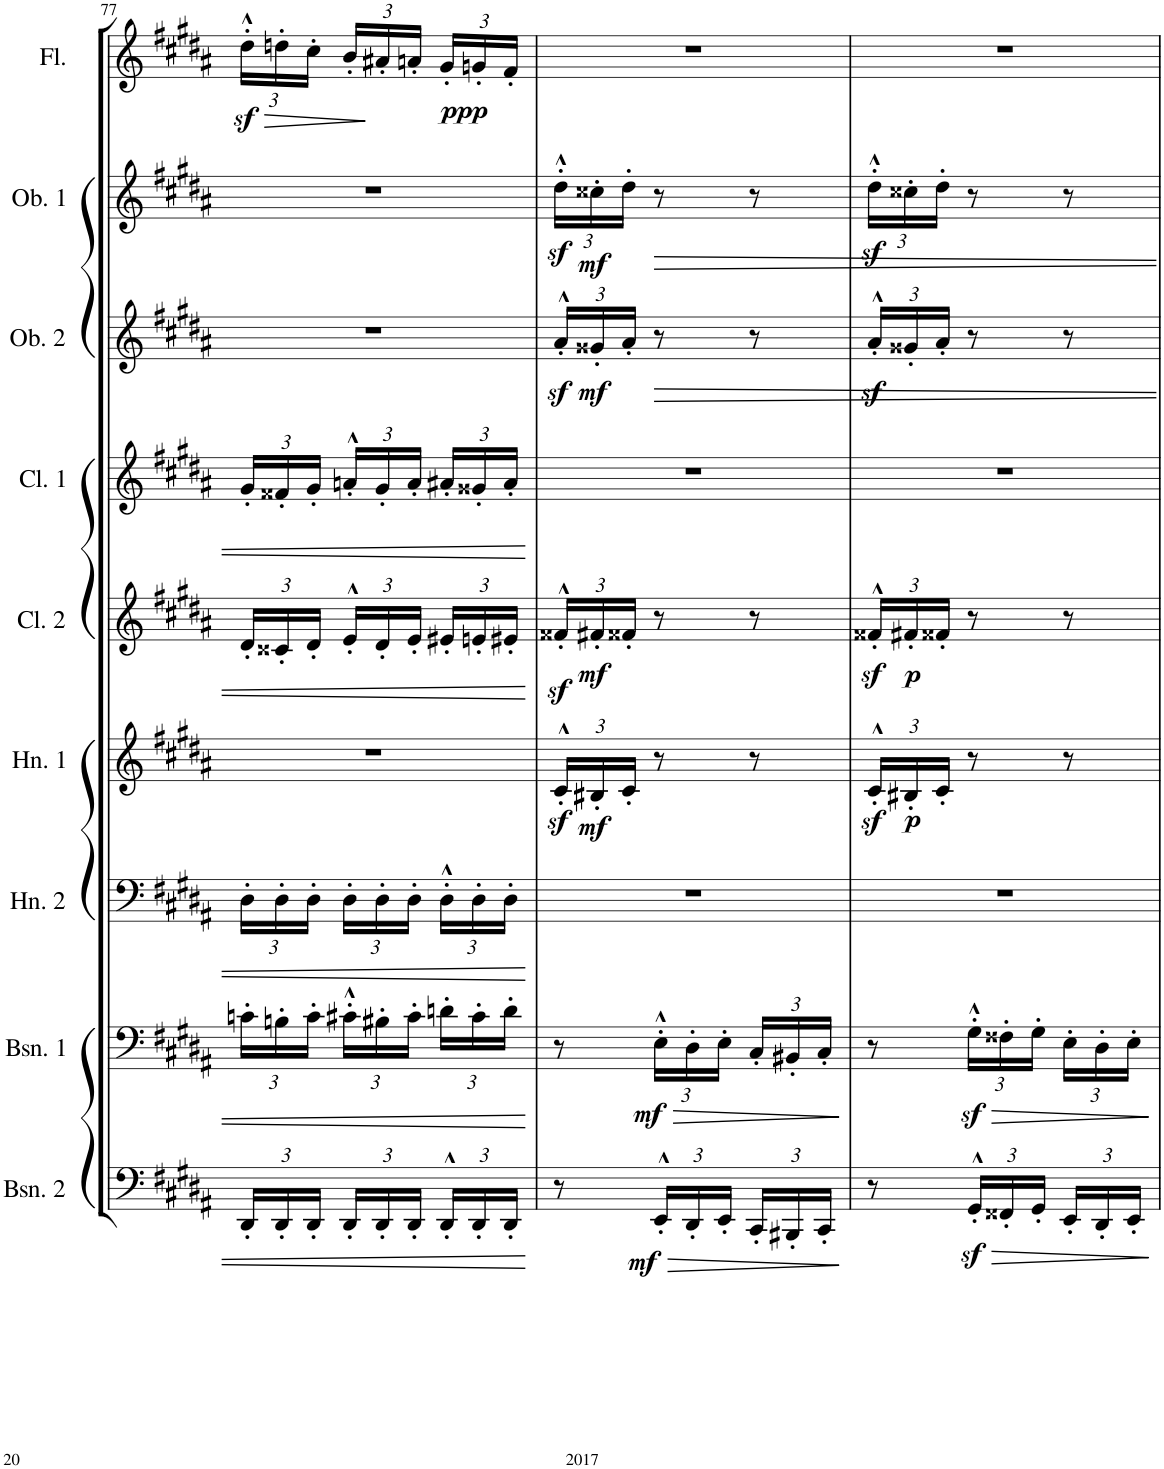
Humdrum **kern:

**kern	**dynam	**kern	**dynam	**kern	**kern	**dynam	**kern	**dynam	**kern	**kern	**dynam	**kern	**dynam	**kern	**dynam
*part9	*part9	*part8	*part8	*part7	*part6	*part6	*part5	*part5	*part4	*part3	*part3	*part2	*part2	*part1	*part1
*staff9	*staff9	*staff8	*staff8	*staff7	*staff6	*staff6	*staff5	*staff5	*staff4	*staff3	*staff3	*staff2	*staff2	*staff1	*staff1
*I"Bassoon 2	*	*I"Bassoon 1	*	*I"Horn in F	*I"Horn 1 in F	*	*I"Bb Clarinet	*	*I"Bb Clarinet 1	*I"Oboe 2	*	*I"Oboe 1	*	*I"Flute	*
*I'Bsn. 2	*	*I'Bsn. 1	*	*I'Hn. 2	*I'Hn. 1	*	*I'Cl. 2	*	*I'Cl. 1	*I'Ob. 2	*	*I'Ob. 1	*	*I'Fl.	*
!!LO:PB:g=z
*clefF4	*	*clefF4	*	*clefF4	*clefG2	*	*clefG2	*	*clefG2	*clefG2	*	*clefG2	*	*clefG2	*
*	*	*	*	*ITrd4c7	*ITrd4c7	*	*ITrd1c2	*	*ITrd1c2	*	*	*	*	*	*
*k[f#c#g#d#a#]	*	*k[f#c#g#d#a#]	*	*k[f#c#g#d#a#]	*k[f#c#g#d#a#]	*	*k[f#c#g#d#a#]	*	*k[f#c#g#d#a#]	*k[f#c#g#d#a#]	*	*k[f#c#g#d#a#]	*	*k[f#c#g#d#a#]	*
*M3/8	*	*M3/8	*	*M3/8	*M3/8	*	*M3/8	*	*M3/8	*M3/8	*	*M3/8	*	*M3/8	*
*Xbrackettup	*	*Xbrackettup	*	*Xbrackettup	*	*	*Xbrackettup	*	*Xbrackettup	*	*	*	*	*Xbrackettup	*
=77	=77	=77	=77	=77	=77	=77	=77	=77	=77	=77	=77	=77	=77	=77	=77
!	!	!	!	!	!	!	!	!	!	!	!	!	!	!	!LO:HP:b
24DD#'/LL	.	24cn'\LL	.	24D#'\LL	4.r	.	24d#'/LL	.	24g#'/LL	4.r	.	4.r	.	24dd#z<'^^\LL	>
24DD#'/	.	24Bn'\	.	24D#'\	.	.	24c##X'/	.	24f##X'/	.	.	.	.	24ddn'\	.
24DD#'/JJ	.	24c'\JJ	.	24D#'\JJ	.	.	24d#'/JJ	.	24g#'/JJ	.	.	.	.	24cc#'\JJ	.
24DD#'/LL	.	24c#X'^^\LL	.	24D#'\LL	.	.	24e'^^/LL	.	24an'^^/LL	.	.	.	.	24b'/LL	.
24DD#'/	.	24B#X'\	.	24D#'\	.	.	24d#'/	.	24g#'/	.	.	.	.	24a#X'/	]
24DD#'/JJ	.	24c#'\JJ	.	24D#'\JJ	.	.	24e'/JJ	.	24a'/JJ	.	.	.	.	24an'/JJ	.
!	!	!	!	!	!	!	!	!	!	!	!	!	!	!	!LO:DY:b
24DD#'^^/LL	.	24dn'\LL	.	24D#'^^\LL	.	.	24e#X'/LL	.	24a#X'/LL	.	.	.	.	24g#'/LL	ppp
24DD#'/	.	24c#'\	.	24D#'\	.	.	24en'/	.	24g##X'/	.	.	.	.	24gn'/	.
24DD#'/JJ	.	24d'\JJ	.	24D#'\JJ	.	.	24e#X'/JJ	.	24a#'/JJ	.	.	.	.	24f#'/JJ	.
=78	=78	=78	=78	=78	=78	=78	=78	=78	=78	=78	=78	=78	=78	=78	=78
*	*	*	*	*	*Xbrackettup	*	*	*	*	*Xbrackettup	*	*Xbrackettup	*	*	*
8r	.	8r	.	4.r	24c#z<'^^/LL	.	24f##Xz<'^^/LL	.	4.r	24a#z<'^^/LL	.	24dd#z<'^^\LL	.	4.r	.
!	!	!	!	!	!	!LO:DY:b	!	!LO:DY:b	!	!	!LO:DY:b	!	!LO:DY:b	!	!
.	.	.	.	.	24B#X'/	mf	24f#X'/	mf	.	24g##X'/	mf	24cc##X'\	mf	.	.
.	.	.	.	.	24c#'/JJ	.	24f##X'/JJ	.	.	24a#'/JJ	.	24dd#'\JJ	.	.	.
!	!LO:HP:b	!	!LO:HP:b	!	!	!	!	!	!	!	!	!	!	!	!
!	!LO:DY:n=1:b	!	!LO:DY:n=1:b	!	!	!	!	!	!	!	!	!	!	!	!
24EE'^^/LL	> mf	24E'^^\LL	> mf	.	8r	.	8r	.	.	8r	.	8r	.	.	.
24DD#'/	.	24D#'\	.	.	.	.	.	.	.	.	.	.	.	.	.
24EE'/JJ	.	24E'\JJ	.	.	.	.	.	.	.	.	.	.	.	.	.
24CC#'/LL	.	24C#'/LL	.	.	8r	.	8r	.	.	8r	.	8r	.	.	.
24BBB#X'/	.	24BB#X'/	.	.	.	.	.	.	.	.	.	.	.	.	.
24CC#'/JJ	.	24C#'/JJ	.	.	.	.	.	.	.	.	.	.	.	.	.
.	]	.	]	.	.	.	.	.	.	.	.	.	.	.	.
=79	=79	=79	=79	=79	=79	=79	=79	=79	=79	=79	=79	=79	=79	=79	=79
8r	.	8r	.	4.r	24c#z<'^^/LL	.	24f##Xz<'^^/LL	.	4.r	24a#z<'^^/LL	.	24dd#z<'^^\LL	.	4.r	.
!	!	!	!	!	!	!LO:DY:b	!	!LO:DY:b	!	!	!	!	!	!	!
.	.	.	.	.	24B#X'/	p	24f#X'/	p	.	24g##X'/	.	24cc##X'\	.	.	.
.	.	.	.	.	24c#'/JJ	.	24f##X'/JJ	.	.	24a#'/JJ	.	24dd#'\JJ	.	.	.
!	!LO:HP:b	!	!LO:HP:b	!	!	!	!	!	!	!	!	!	!	!	!
24GG#z<'^^/LL	>	24G#z<'^^\LL	>	.	8r	.	8r	.	.	8r	.	8r	.	.	.
24FF##X'/	.	24F##X'\	.	.	.	.	.	.	.	.	.	.	.	.	.
24GG#'/JJ	.	24G#'\JJ	.	.	.	.	.	.	.	.	.	.	.	.	.
24EE'/LL	.	24E'\LL	.	.	8r	.	8r	.	.	8r	.	8r	.	.	.
24DD#'/	.	24D#'\	.	.	.	.	.	.	.	.	.	.	.	.	.
24EE'/JJ	.	24E'\JJ	.	.	.	.	.	.	.	.	.	.	.	.	.
.	]	.	]	.	.	.	.	.	.	.	.	.	.	.	.
=	=	=	=	=	=	=	=	=	=	=	=	=	=	=	=
*-	*-	*-	*-	*-	*-	*-	*-	*-	*-	*-	*-	*-	*-	*-	*-
